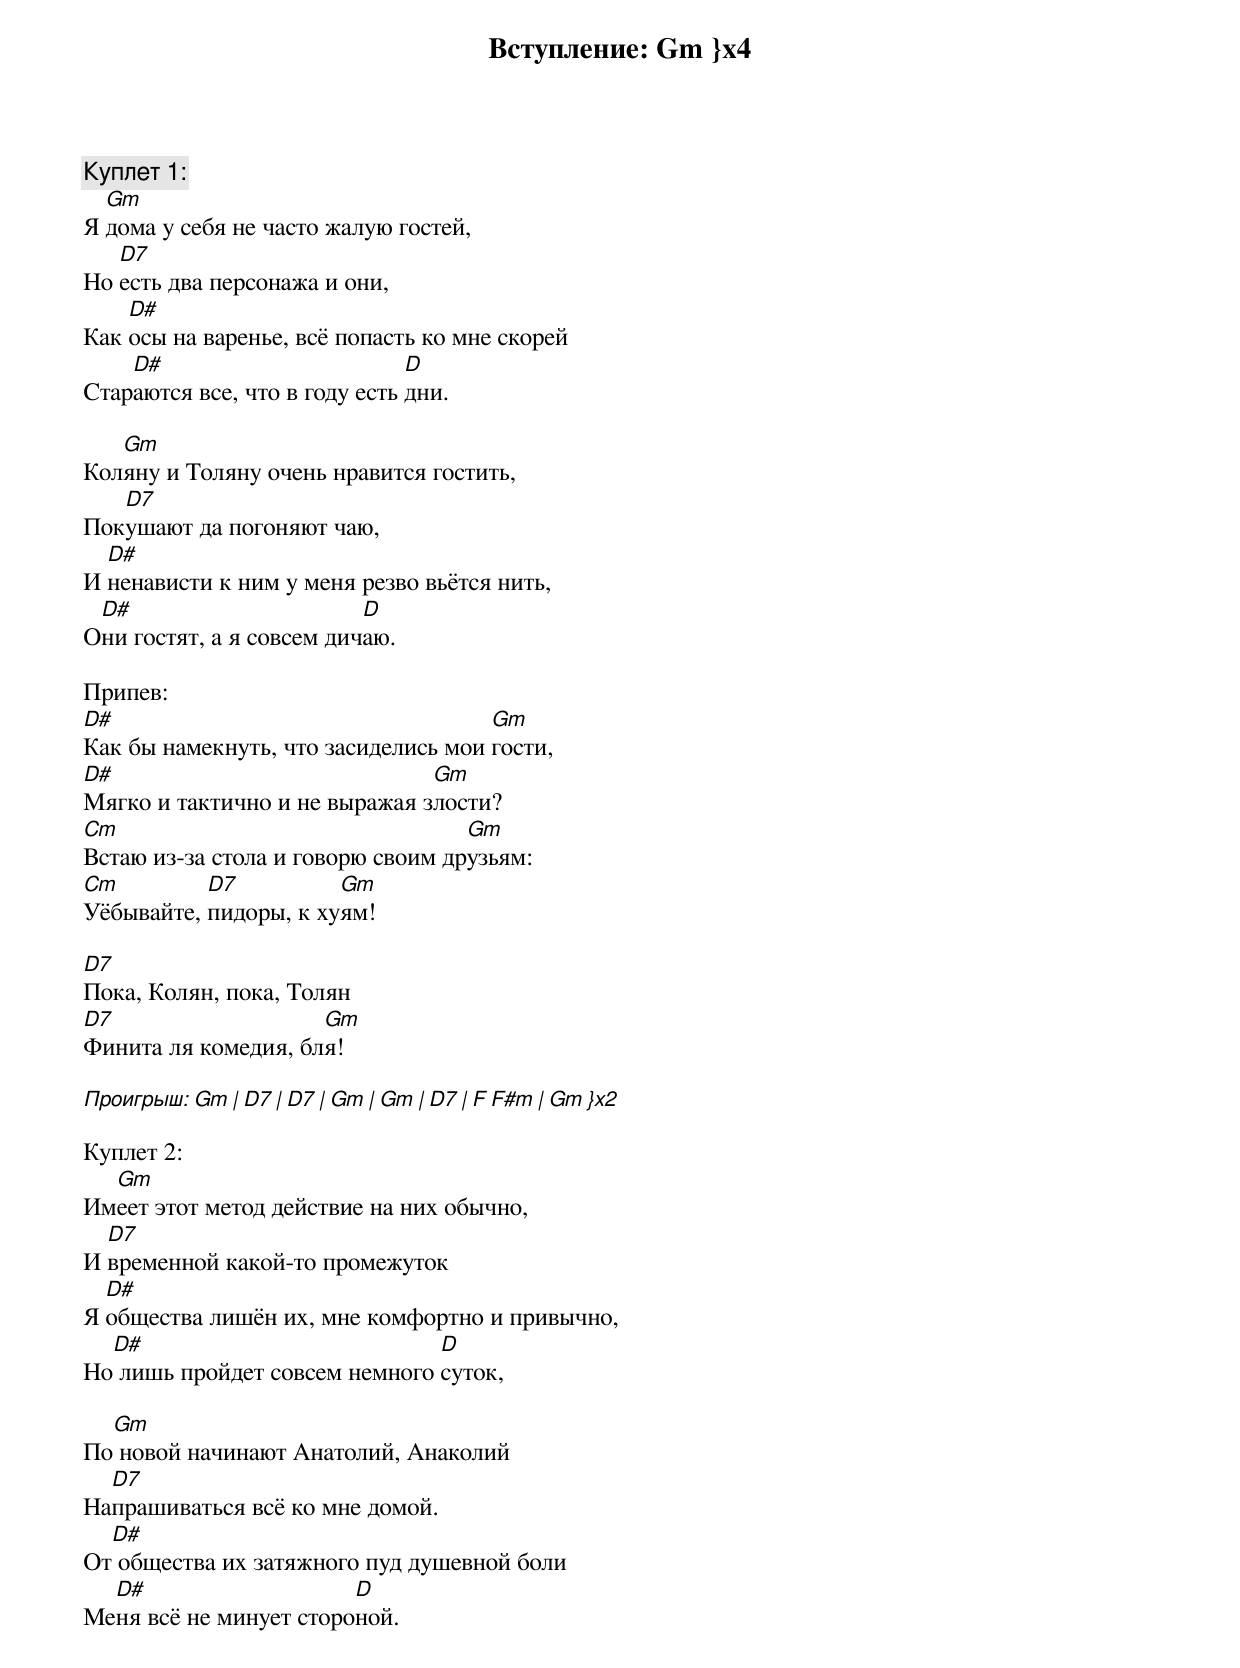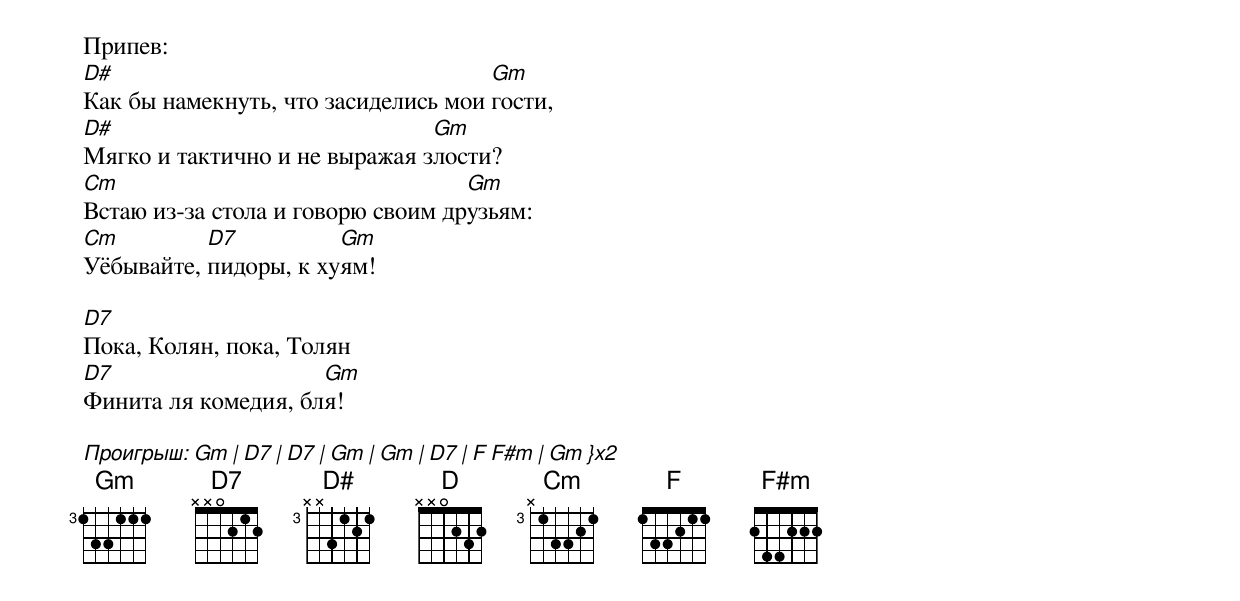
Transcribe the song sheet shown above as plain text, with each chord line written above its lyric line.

Вступление: Gm }x4

Куплет 1:
  Gm
Я дома у себя не часто жалую гостей,
   D7
Но есть два персонажа и они,
    D#
Как осы на варенье, всё попасть ко мне скорей
    D#                         D
Стараются все, что в году есть дни.

   Gm
Коляну и Толяну очень нравится гостить,
   D7
Покушают да погоняют чаю,
  D#
И ненависти к ним у меня резво вьётся нить,
 D#                       D
Они гостят, а я совсем дичаю.

Припев:
D#                                   Gm
Как бы намекнуть, что засиделись мои гости,
D#                             Gm
Мягко и тактично и не выражая злости?
Cm                                 Gm
Встаю из-за стола и говорю своим друзьям:
Cm         D7          Gm
Уёбывайте, пидоры, к хуям!

D7
Пока, Колян, пока, Толян
D7                   Gm
Финита ля комедия, бля!

Проигрыш: Gm | D7 | D7 | Gm | Gm | D7 | F F#m | Gm }x2

Куплет 2:
  Gm
Имеет этот метод действие на них обычно,
  D7
И временной какой-то промежуток
  D#
Я общества лишён их, мне комфортно и привычно,
  D#                           D
Но лишь пройдет совсем немного суток,

  Gm
По новой начинают Анатолий, Анаколий
  D7
Напрашиваться всё ко мне домой.
  D#
От общества их затяжного пуд душевной боли
  D#                    D
Меня всё не минует стороной.

Припев:
D#                                   Gm
Как бы намекнуть, что засиделись мои гости,
D#                             Gm
Мягко и тактично и не выражая злости?
Cm                                 Gm
Встаю из-за стола и говорю своим друзьям:
Cm         D7          Gm
Уёбывайте, пидоры, к хуям!

D7
Пока, Колян, пока, Толян
D7                   Gm
Финита ля комедия, бля!

Проигрыш: Gm | D7 | D7 | Gm | Gm | D7 | F F#m | Gm }x2
